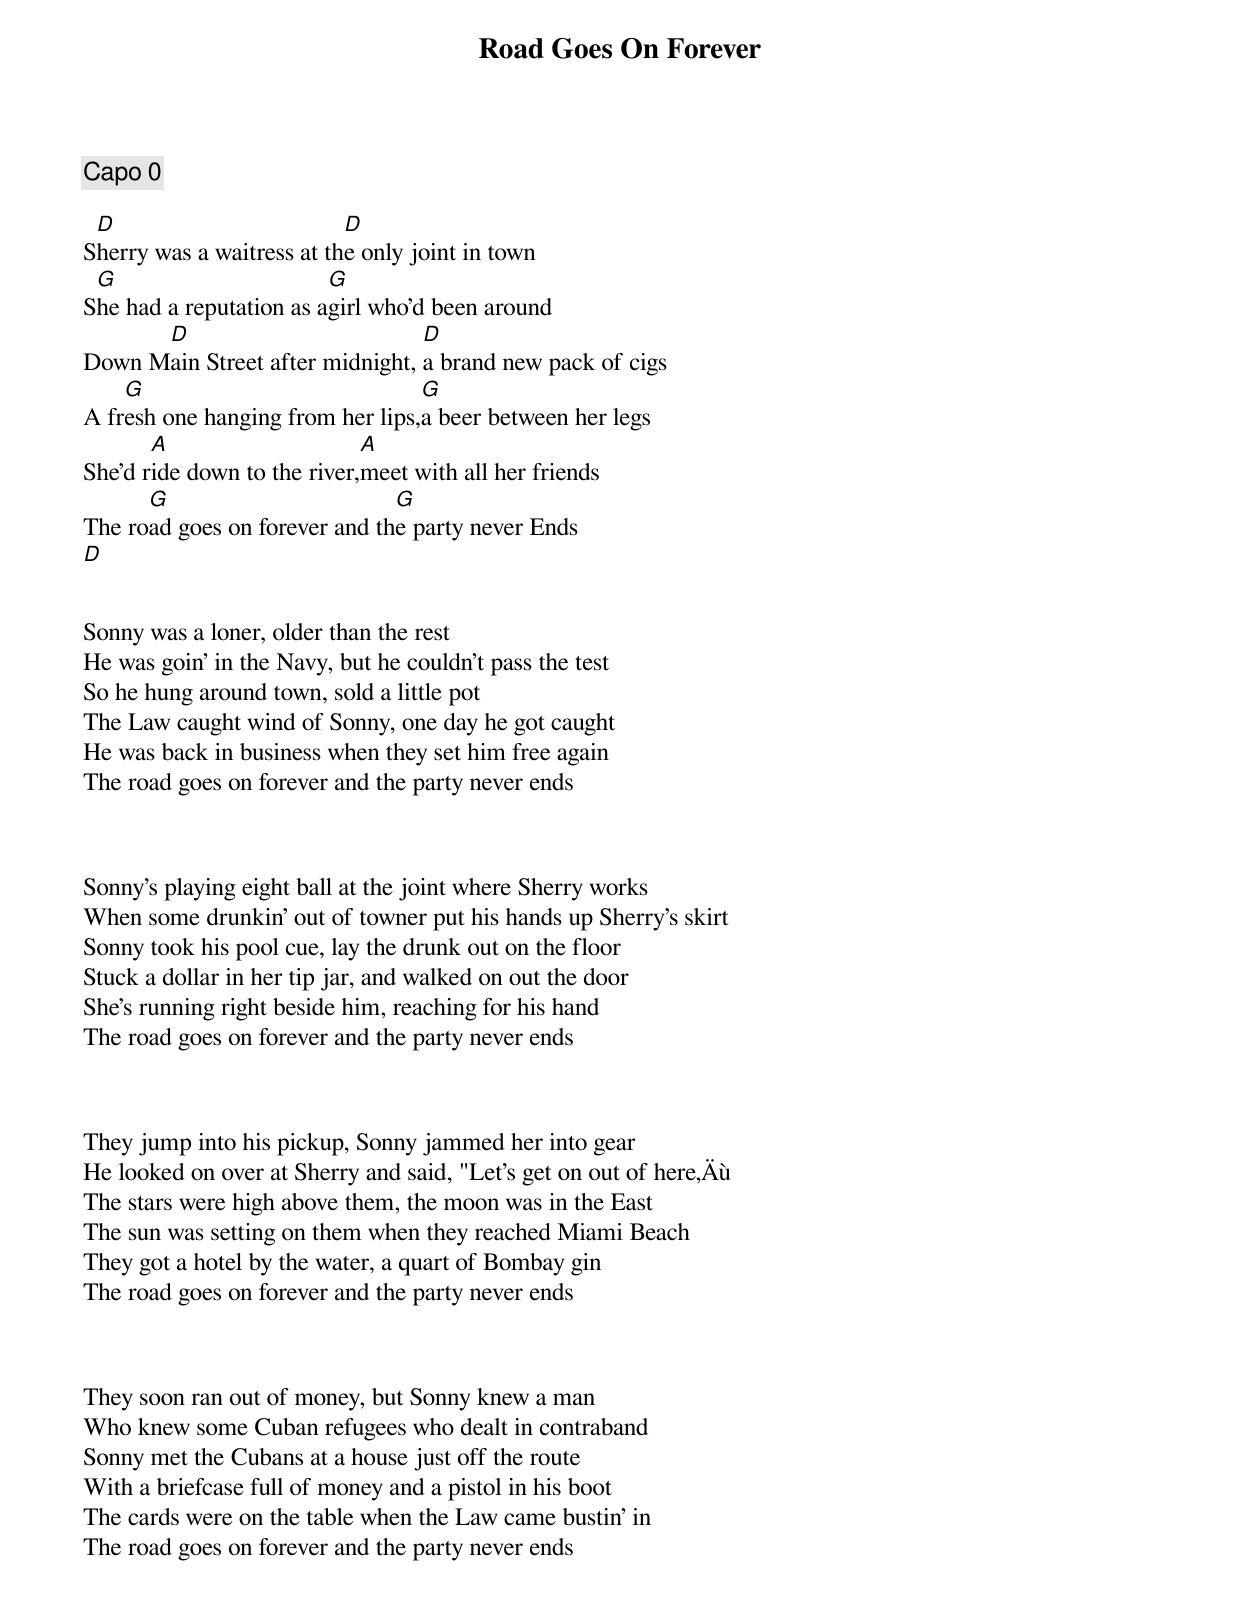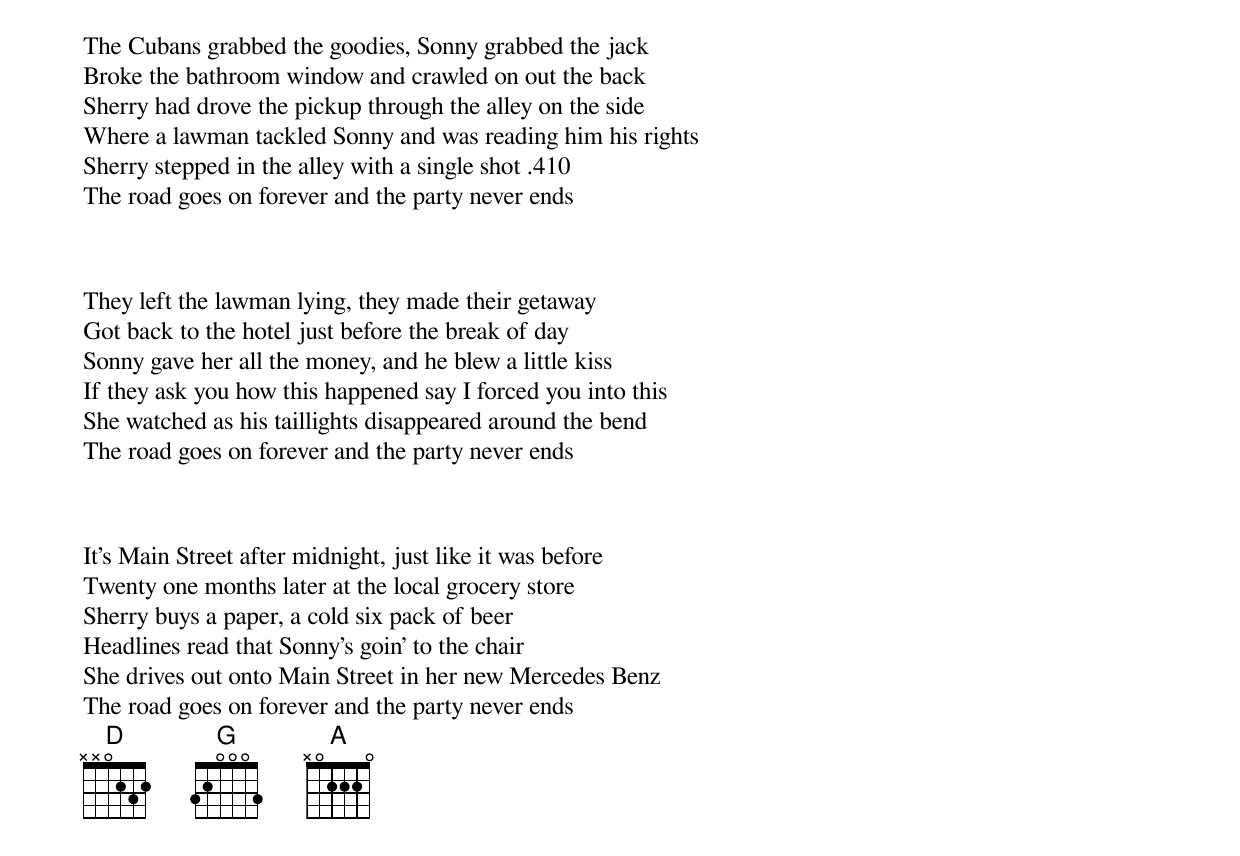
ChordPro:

{title:Road Goes On Forever}
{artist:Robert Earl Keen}
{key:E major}
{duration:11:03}
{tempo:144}
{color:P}

{comment: Capo 0}

S[D]herry was a waitress at th[D]e only joint in town
S[G]he had a reputation as a[G]girl who'd been around
Down M[D]ain Street after midnight, [D]a brand new pack of cigs
A fr[G]esh one hanging from her lips,[G]a beer between her legs
She'd r[A]ide down to the river,[A]meet with all her friends
The ro[G]ad goes on forever and th[G]e party never Ends
[D]


Sonny was a loner, older than the rest
He was goin' in the Navy, but he couldn't pass the test
So he hung around town, sold a little pot
The Law caught wind of Sonny, one day he got caught
He was back in business when they set him free again
The road goes on forever and the party never ends



Sonny's playing eight ball at the joint where Sherry works
When some drunkin' out of towner put his hands up Sherry's skirt
Sonny took his pool cue, lay the drunk out on the floor
Stuck a dollar in her tip jar, and walked on out the door
She's running right beside him, reaching for his hand
The road goes on forever and the party never ends



They jump into his pickup, Sonny jammed her into gear
He looked on over at Sherry and said, "Let's get on out of here‚Äù
The stars were high above them, the moon was in the East
The sun was setting on them when they reached Miami Beach
They got a hotel by the water, a quart of Bombay gin
The road goes on forever and the party never ends



They soon ran out of money, but Sonny knew a man
Who knew some Cuban refugees who dealt in contraband
Sonny met the Cubans at a house just off the route
With a briefcase full of money and a pistol in his boot
The cards were on the table when the Law came bustin' in
The road goes on forever and the party never ends



The Cubans grabbed the goodies, Sonny grabbed the jack
Broke the bathroom window and crawled on out the back
Sherry had drove the pickup through the alley on the side
Where a lawman tackled Sonny and was reading him his rights
Sherry stepped in the alley with a single shot .410
The road goes on forever and the party never ends



They left the lawman lying, they made their getaway
Got back to the hotel just before the break of day
Sonny gave her all the money, and he blew a little kiss
If they ask you how this happened say I forced you into this
She watched as his taillights disappeared around the bend
The road goes on forever and the party never ends



It's Main Street after midnight, just like it was before
Twenty one months later at the local grocery store
Sherry buys a paper, a cold six pack of beer
Headlines read that Sonny's goin' to the chair
She drives out onto Main Street in her new Mercedes Benz
The road goes on forever and the party never ends
